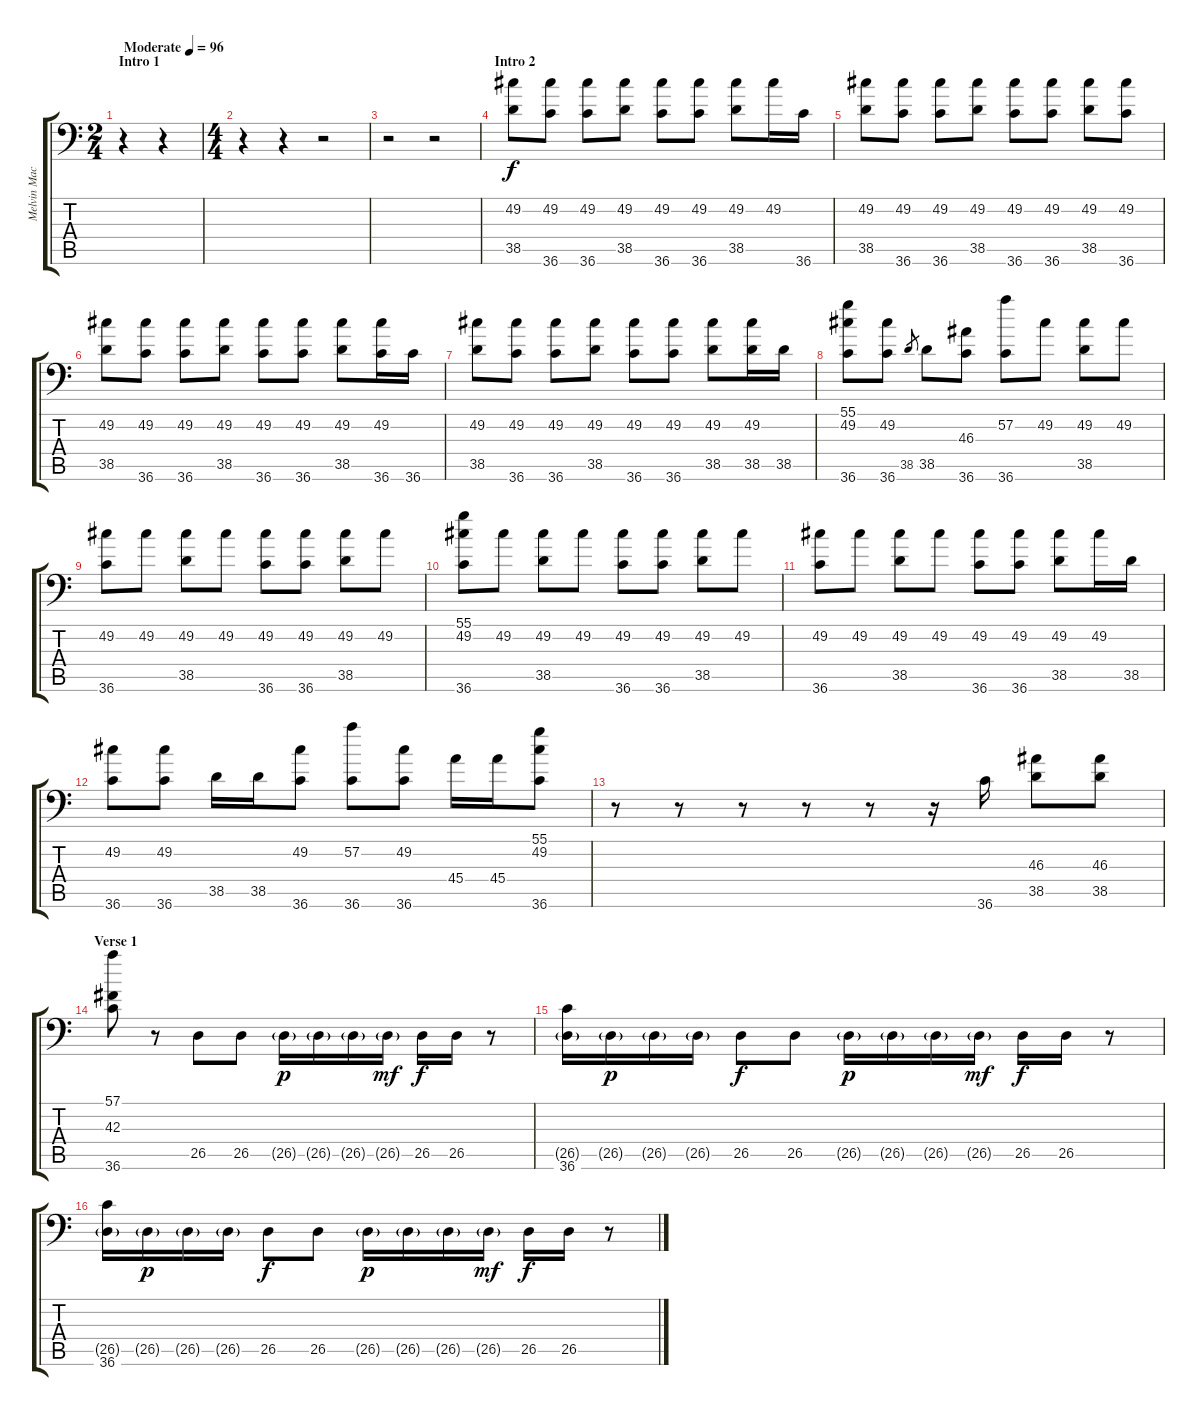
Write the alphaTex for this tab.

\track ("Melvin Macatiag" "Melvin Mac") {instrument acousticgrandpiano}
\staff {score tabs}
\tuning (C-1 C-1 C-1 C-1 C-1 C-1) {hide}
\ts (2 4)
\section ("" "Intro 1")
\tempo (96 "Moderate")
\clef f4
\ks c
r.4{dy f instrument acousticgrandpiano} r.4 |
\ts (4 4)
r.4 r.4 r.2 |
r.2 r.2 |
\section ("" "Intro 2")
(49.2 38.5).8 (49.2 36.6).8 (49.2 36.6).8 (49.2 38.5).8 (49.2 36.6).8 (49.2 36.6).8 (49.2 38.5).8 49.2.16 36.6.16 |
(49.2 38.5).8 (49.2 36.6).8 (49.2 36.6).8 (49.2 38.5).8 (49.2 36.6).8 (49.2 36.6).8 (49.2 38.5).8 (49.2 36.6).8 |
(49.2 38.5).8 (49.2 36.6).8 (49.2 36.6).8 (49.2 38.5).8 (49.2 36.6).8 (49.2 36.6).8 (49.2 38.5).8 (49.2 36.6).16 36.6.16 |
(49.2 38.5).8 (49.2 36.6).8 (49.2 36.6).8 (49.2 38.5).8 (49.2 36.6).8 (49.2 36.6).8 (49.2 38.5).8 (49.2 38.5).16 38.5.16 |
(55.1 49.2 36.6).8 (49.2 36.6).8 38.5.8{gr} 38.5.8 (46.3 36.6).8 (57.2 36.6).8 49.2.8 (49.2 38.5).8 49.2.8 |
(49.2 36.6).8 49.2.8 (49.2 38.5).8 49.2.8 (49.2 36.6).8 (49.2 36.6).8 (49.2 38.5).8 49.2.8 |
(55.1 49.2 36.6).8 49.2.8 (49.2 38.5).8 49.2.8 (49.2 36.6).8 (49.2 36.6).8 (49.2 38.5).8 49.2.8 |
(49.2 36.6).8 49.2.8 (49.2 38.5).8 49.2.8 (49.2 36.6).8 (49.2 36.6).8 (49.2 38.5).8 49.2.16 38.5.16 |
(49.2 36.6).8 (49.2 36.6).8 38.5.16 38.5.16 (49.2 36.6).8 (57.2 36.6).8 (49.2 36.6).8 45.4.16 45.4.16 (55.1 49.2 36.6).8 |
r.8 r.8 r.8 r.8 r.8 r.16 36.6.16 (46.3 38.5).8 (46.3 38.5).8 |
\section ("" "Verse 1")
(57.1 42.3 36.6).8 r.8 26.5.8 26.5.8 26.5{g}.16{dy p} 26.5{g}.16 26.5{g}.16 26.5{g}.16{dy mf} 26.5.16{dy f} 26.5.16 r.8 |
(26.5{g} 36.6).16 26.5{g}.16{dy p} 26.5{g}.16 26.5{g}.16 26.5.8{dy f} 26.5.8 26.5{g}.16{dy p} 26.5{g}.16 26.5{g}.16 26.5{g}.16{dy mf} 26.5.16{dy f} 26.5.16 r.8 |
(26.5{g} 36.6).16 26.5{g}.16{dy p} 26.5{g}.16 26.5{g}.16 26.5.8{dy f} 26.5.8 26.5{g}.16{dy p} 26.5{g}.16 26.5{g}.16 26.5{g}.16{dy mf} 26.5.16{dy f} 26.5.16 r.8
